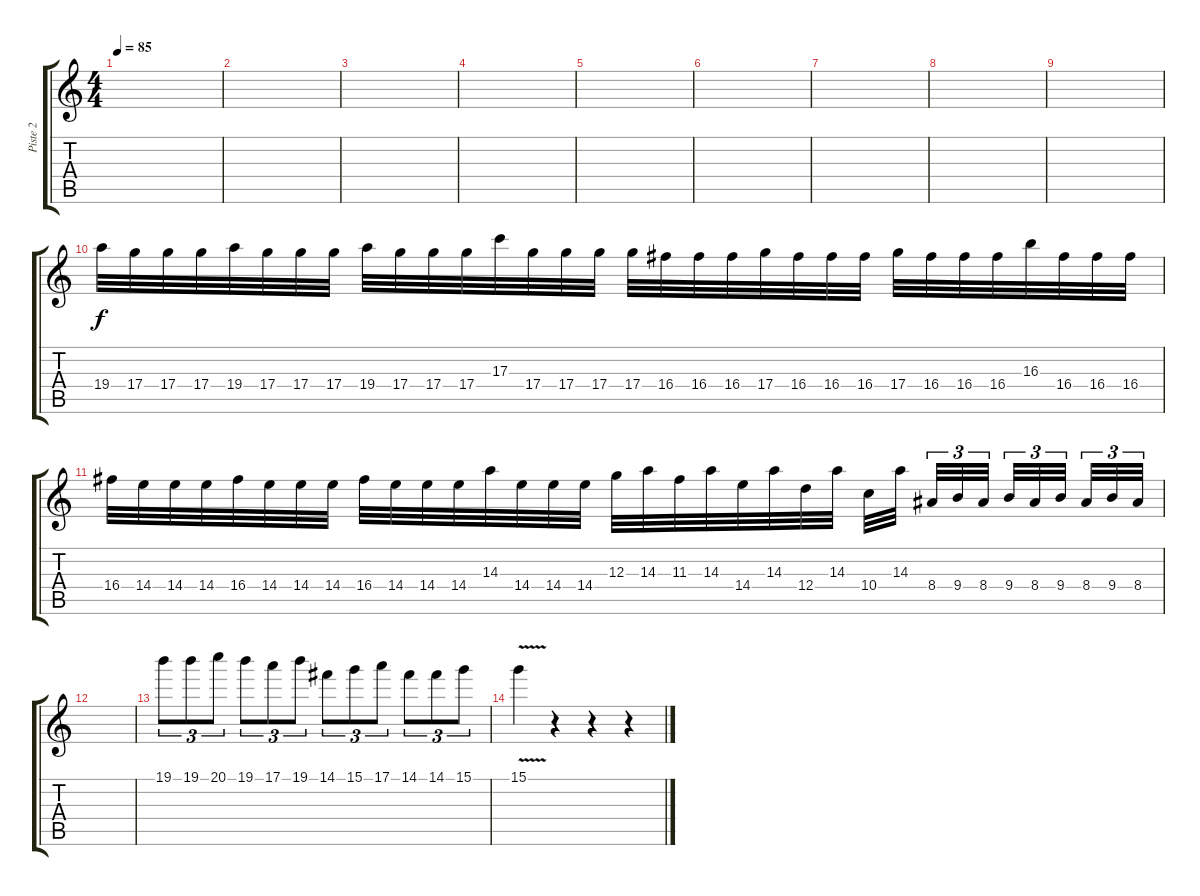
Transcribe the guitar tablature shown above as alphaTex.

\track ("Piste 2" "Piste 2") {instrument overdrivenguitar}
\staff {score tabs}
\tuning (E4 B3 G3 D3 A2 E2) {hide}
\ts (4 4)
\tempo 85
\clef g2
\ks c
|
|
|
|
|
|
|
|
|
19.4.32 17.4.32 17.4.32 17.4.32 19.4.32 17.4.32 17.4.32 17.4.32 19.4.32 17.4.32 17.4.32 17.4.32 17.3.32 17.4.32 17.4.32 17.4.32 17.4.32 16.4.32 16.4.32 16.4.32 17.4.32 16.4.32 16.4.32 16.4.32 17.4.32 16.4.32 16.4.32 16.4.32 16.3.32 16.4.32 16.4.32 16.4.32 |
16.4.32 14.4.32 14.4.32 14.4.32 16.4.32 14.4.32 14.4.32 14.4.32 16.4.32 14.4.32 14.4.32 14.4.32 14.3.32 14.4.32 14.4.32 14.4.32 12.3.32 14.3.32 11.3.32 14.3.32 14.4.32 14.3.32 12.4.32 14.3.32 10.4.32 14.3.32{beam splitsecondary} 8.4.32{tu (3 2)} 9.4.32{tu (3 2)} 8.4.32{tu (3 2) beam splitsecondary} 9.4.32{tu (3 2)} 8.4.32{tu (3 2)} 9.4.32{tu (3 2) beam splitsecondary} 8.4.32{tu (3 2)} 9.4.32{tu (3 2)} 8.4.32{tu (3 2)} |
|
19.1.8{tu (3 2)} 19.1.8{tu (3 2)} 20.1.8{tu (3 2)} 19.1.8{tu (3 2)} 17.1.8{tu (3 2)} 19.1.8{tu (3 2)} 14.1.8{tu (3 2)} 15.1.8{tu (3 2)} 17.1.8{tu (3 2)} 14.1.8{tu (3 2)} 14.1.8{tu (3 2)} 15.1.8{tu (3 2)} |
15.1{v}.4 r.4 r.4 r.4
